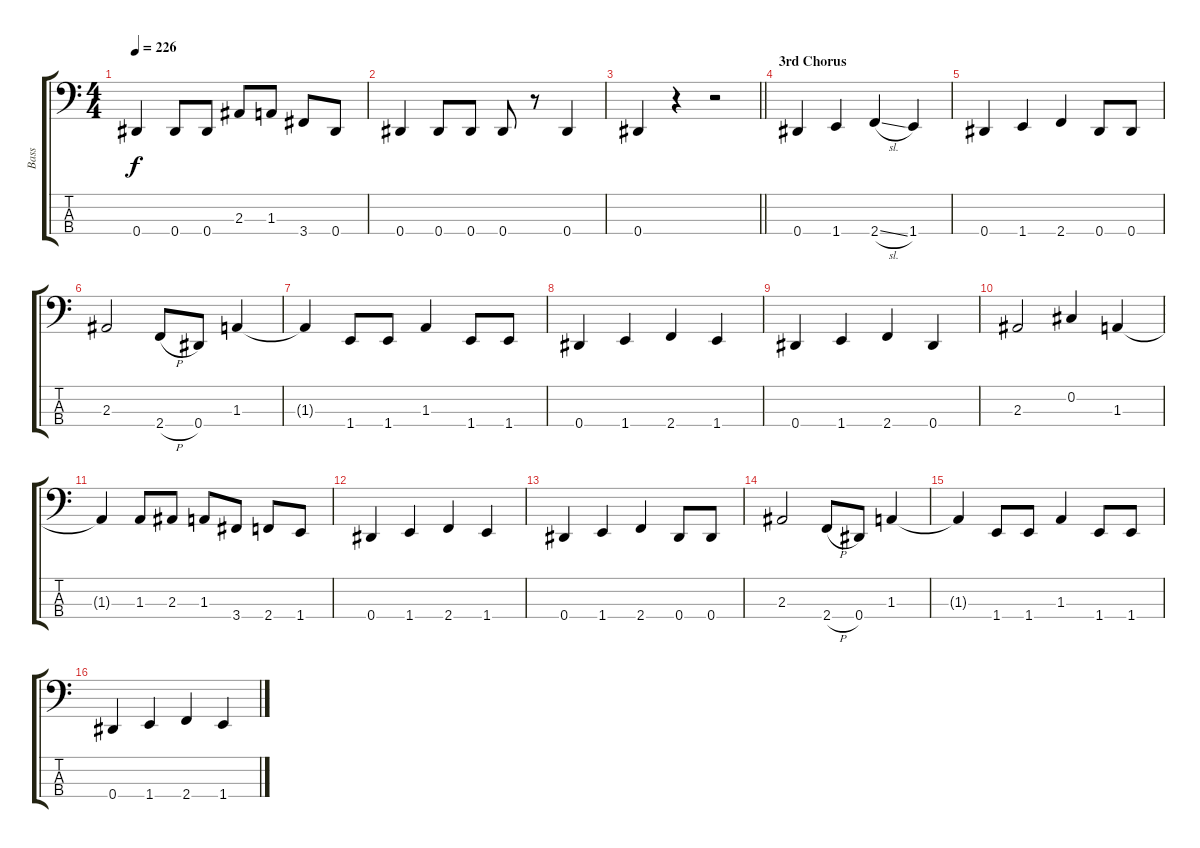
\track ("Bass" "Bass") {instrument electricbassfinger}
\staff {score tabs}
\tuning (Gb2 Db2 Ab1 Eb1) {hide}
\ts (4 4)
\tempo 226
\clef f4
\ks c
0.4.4{dy f} 0.4.8 0.4.8 2.3.8 1.3.8 3.4.8 0.4.8 |
0.4.4 0.4.8 0.4.8 0.4.8 r.8 0.4.4 |
\barLineRight lightlight
0.4.4 r.4 r.2 |
\section ("" "3rd Chorus")
0.4.4 1.4.4 2.4{sl}.4 1.4.4 |
0.4.4 1.4.4 2.4.4 0.4.8 0.4.8 |
2.3.2 2.4{h}.8 0.4.8 1.3.4 |
1.3{t}.4 1.4.8 1.4.8 1.3.4 1.4.8 1.4.8 |
0.4.4 1.4.4 2.4.4 1.4.4 |
0.4.4 1.4.4 2.4.4 0.4.4 |
2.3.2 0.2.4 1.3.4 |
1.3{t}.4 1.3.8 2.3.8 1.3.8 3.4.8 2.4.8 1.4.8 |
0.4.4 1.4.4 2.4.4 1.4.4 |
0.4.4 1.4.4 2.4.4 0.4.8 0.4.8 |
2.3.2 2.4{h}.8 0.4.8 1.3.4 |
1.3{t}.4 1.4.8 1.4.8 1.3.4 1.4.8 1.4.8 |
0.4.4 1.4.4 2.4.4 1.4.4
